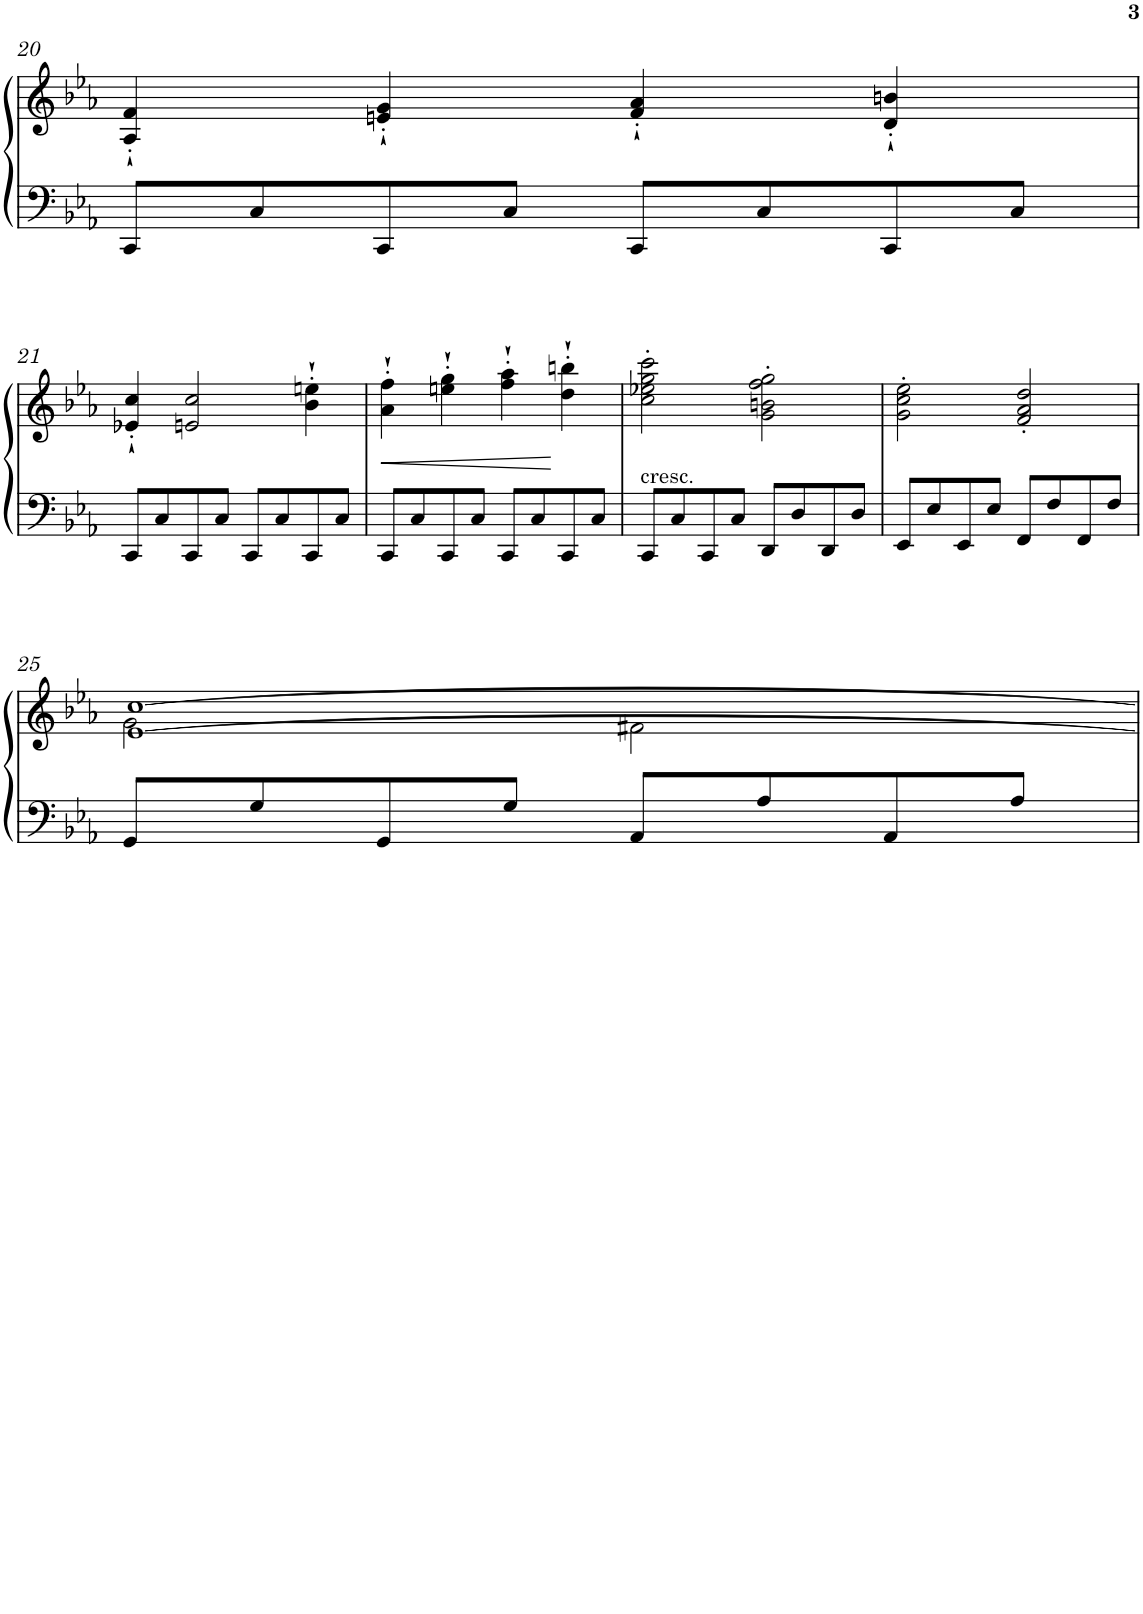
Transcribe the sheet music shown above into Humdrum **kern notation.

**kern	**kern	**dynam
*part1	*part1	*part1
*staff2	*staff1	*staff1/2
*I"Piano	*	*
*I'Pno	*	*
!!LO:PB:g=z
*clefF4	*clefG2	*
*k[b-e-a-]	*k[b-e-a-]	*
*E-:	*E-:	*
*M2/2	*M2/2	*
*met(c|)	*met(c|)	*
=20	=20	=20
8CC/L	4A-/'` 4f/'`	.
8C/	.	.
8CC/	4en/'` 4g/'`	.
8C/J	.	.
8CC/L	4f/'` 4a-/'`	.
8C/	.	.
8CC/	4d/'` 4bn/'`	.
8C/J	.	.
!!LO:LB:g=z
=21	=21	=21
8CC/L	4e-X/'` 4cc/'`	.
8C/	.	.
8CC/	2en/ 2cc/	.
8C/J	.	.
8CC/L	.	.
8C/	.	.
8CC/	4b-\'` 4een\'`	.
8C/J	.	.
=22	=22	=22
!	!	!LO:HP:b
8CC/L	4a-\'` 4ff\'`	<
8C/	.	.
8CC/	4een\'` 4gg\'`	.
8C/J	.	.
8CC/L	4ff\'` 4aa-\'`	.
8C/	.	.
8CC/	4dd\'` 4bbn\'`	[
8C/J	.	.
=23	=23	=23
!LO:TX:a:t=cresc.	!	!
8CC/L	2cc\' 2ee-X\' 2gg\' 2ccc\'	.
8C/	.	.
8CC/	.	.
8C/J	.	.
8DD/L	2g\' 2bn\' 2ff\' 2gg\'	.
8D/	.	.
8DD/	.	.
8D/J	.	.
=24	=24	=24
8EE-/L	2g\' 2cc\' 2ee-\'	.
8E-/	.	.
8EE-/	.	.
8E-/J	.	.
8FF/L	2f/' 2a-/' 2dd/'	.
8F/	.	.
8FF/	.	.
8F/J	.	.
!!LO:LB:g=z
=25	=25	=25
*	*^	*
8GG/L	[1e- [1cc	2g\	.
8G/	.	.	.
8GG/	.	.	.
8G/J	.	.	.
8AA-/L	.	2f#X\	.
8A-/	.	.	.
8AA-/	.	.	.
8A-/J	.	.	.
*	*v	*v	*
=	=	=
*-	*-	*-
